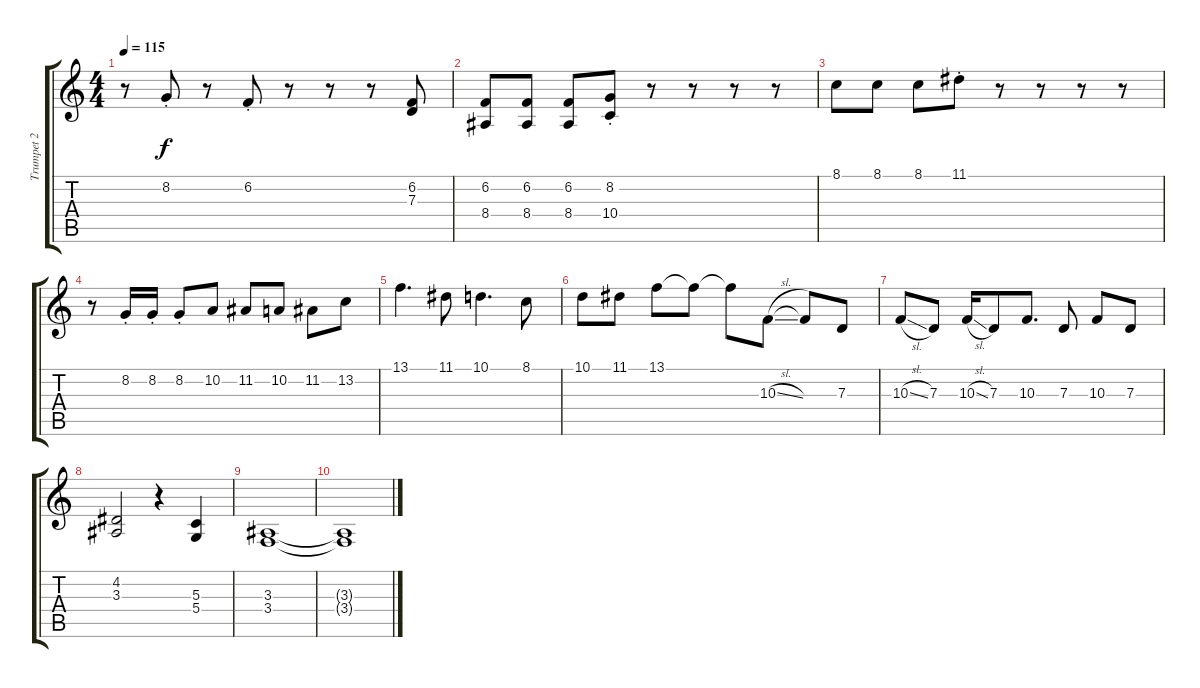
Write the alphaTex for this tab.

\track ("Trumpet 2" "Trumpet 2") {instrument trumpet}
\staff {score tabs}
\tuning (E4 B3 G3 D3 A2 E2) {hide}
\ts (4 4)
\tempo 115
\clef g2
\ks c
r.8{dy f} 8.2{st}.8 r.8 6.2{st}.8 r.8 r.8 r.8 (6.2 7.3).8 |
(6.2 8.4).8 (6.2 8.4).8 (6.2 8.4).8 (8.2{st} 10.4{st}).8 r.8 r.8 r.8 r.8 |
8.1.8 8.1.8 8.1.8 11.1{st}.8 r.8 r.8 r.8 r.8 |
r.8 8.2{st}.16 8.2{st}.16 8.2{st}.8 10.2.8 11.2.8 10.2.8 11.2.8 13.2.8 |
13.1.4{d} 11.1.8 10.1.4{d} 8.1.8 |
10.1.8 11.1.8 13.1.8 13.1{t}.8 13.1{t}.8 10.3{sl}.8 10.3{t}.8 7.3.8 |
10.3{sl}.8 7.3.8 10.3{sl}.16 7.3.8 10.3.8{d} 7.3.8 10.3.8 7.3.8 |
(4.2 3.3).2 r.4 (5.3 5.4).4 |
(3.3 3.4).1 |
(3.3{t} 3.4{t}).1
